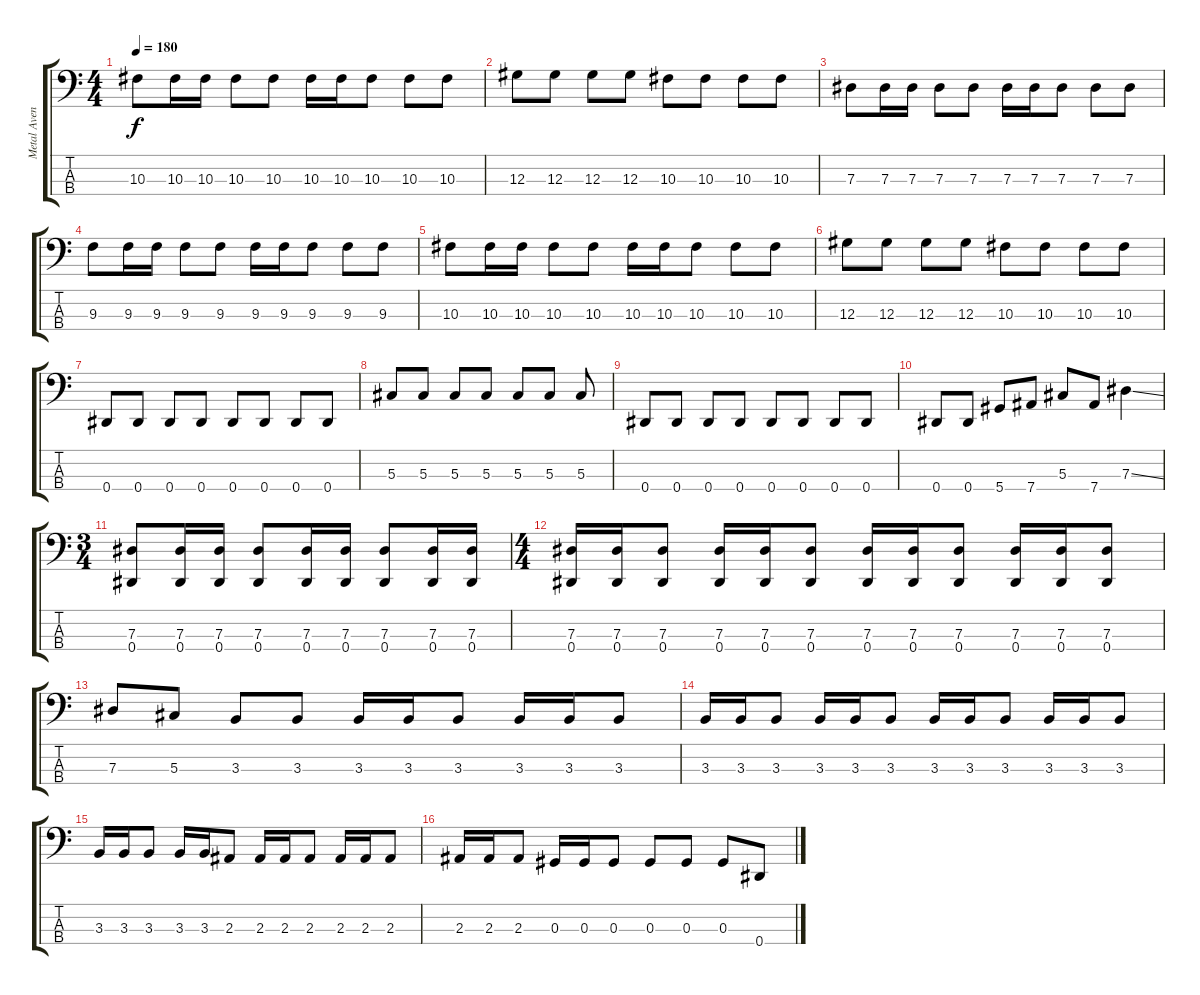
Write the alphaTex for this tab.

\track ("Metal Avenger" "Metal Aven") {instrument electricbassfinger}
\staff {score tabs}
\tuning (Gb2 Db2 Ab1 Eb1) {hide}
\ts (4 4)
\tempo 180
\clef f4
\ks c
10.3.8{dy f} 10.3.16 10.3.16 10.3.8 10.3.8 10.3.16 10.3.16 10.3.8 10.3.8 10.3.8 |
12.3.8 12.3.8 12.3.8 12.3.8 10.3.8 10.3.8 10.3.8 10.3.8 |
7.3.8 7.3.16 7.3.16 7.3.8 7.3.8 7.3.16 7.3.16 7.3.8 7.3.8 7.3.8 |
9.3.8 9.3.16 9.3.16 9.3.8 9.3.8 9.3.16 9.3.16 9.3.8 9.3.8 9.3.8 |
10.3.8 10.3.16 10.3.16 10.3.8 10.3.8 10.3.16 10.3.16 10.3.8 10.3.8 10.3.8 |
12.3.8 12.3.8 12.3.8 12.3.8 10.3.8 10.3.8 10.3.8 10.3.8 |
0.4.8 0.4.8 0.4.8 0.4.8 0.4.8 0.4.8 0.4.8 0.4.8 |
5.3.8 5.3.8 5.3.8 5.3.8 5.3.8 5.3.8 5.3.8 |
0.4.8 0.4.8 0.4.8 0.4.8 0.4.8 0.4.8 0.4.8 0.4.8 |
0.4.8 0.4.8 5.4.8 7.4.8 5.3.8 7.4.8 7.3{ss}.4 |
\ts (3 4)
(7.3 0.4).8 (7.3 0.4).16 (7.3 0.4).16 (7.3 0.4).8 (7.3 0.4).16 (7.3 0.4).16 (7.3 0.4).8 (7.3 0.4).16 (7.3 0.4).16 |
\ts (4 4)
(7.3 0.4).16 (7.3 0.4).16 (7.3 0.4).8 (7.3 0.4).16 (7.3 0.4).16 (7.3 0.4).8 (7.3 0.4).16 (7.3 0.4).16 (7.3 0.4).8 (7.3 0.4).16 (7.3 0.4).16 (7.3 0.4).8 |
7.3.8 5.3.8 3.3.8 3.3.8 3.3.16 3.3.16 3.3.8 3.3.16 3.3.16 3.3.8 |
3.3.16 3.3.16 3.3.8 3.3.16 3.3.16 3.3.8 3.3.16 3.3.16 3.3.8 3.3.16 3.3.16 3.3.8 |
3.3.16 3.3.16 3.3.8 3.3.16 3.3.16 2.3.8 2.3.16 2.3.16 2.3.8 2.3.16 2.3.16 2.3.8 |
2.3.16 2.3.16 2.3.8 0.3.16 0.3.16 0.3.8 0.3.8 0.3.8 0.3.8 0.4.8
